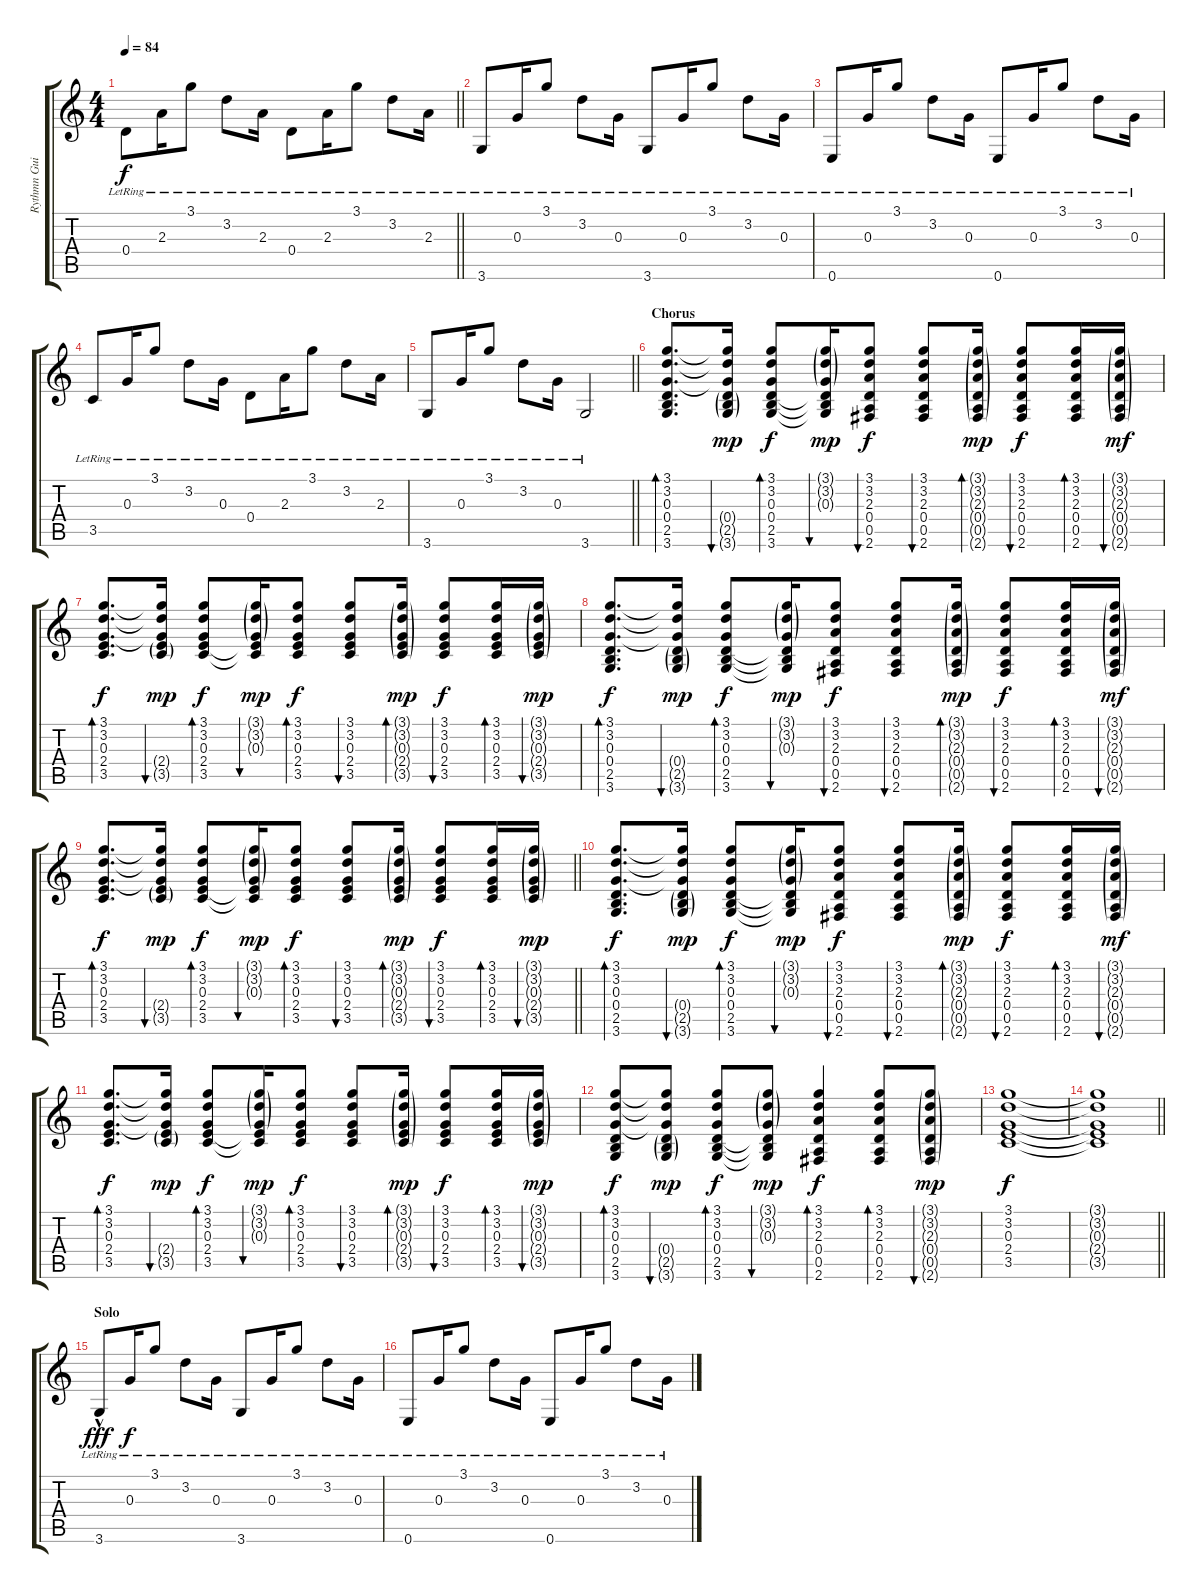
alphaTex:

\track ("Rythmn Guitar" "Rythmn Gui") {instrument acousticguitarsteel}
\staff {score tabs}
\tuning (E4 B3 G3 D3 A2 E2) {hide}
\ts (4 4)
\tempo 84
\clef g2
\barLineRight lightlight
\ks c
0.4{lr}.8{dy f} 2.3{lr}.16 3.1{lr}.8 3.2{lr}.8 2.3{lr}.16 0.4{lr}.8 2.3{lr}.16 3.1{lr}.8 3.2{lr}.8 2.3{lr}.16 |
3.6{lr}.8 0.3{lr}.16 3.1{lr}.8 3.2{lr}.8 0.3{lr}.16 3.6{lr}.8 0.3{lr}.16 3.1{lr}.8 3.2{lr}.8 0.3{lr}.16 |
0.6{lr}.8 0.3{lr}.16 3.1{lr}.8 3.2{lr}.8 0.3{lr}.16 0.6{lr}.8 0.3{lr}.16 3.1{lr}.8 3.2{lr}.8 0.3{lr}.16 |
3.5{lr}.8 0.3{lr}.16 3.1{lr}.8 3.2{lr}.8 0.3{lr}.16 0.4{lr}.8 2.3{lr}.16 3.1{lr}.8 3.2{lr}.8 2.3{lr}.16 |
\barLineRight lightlight
3.6{lr}.8 0.3{lr}.16 3.1{lr}.8 3.2{lr}.8 0.3{lr}.16 3.6{lr}.2 |
\section ("" "Chorus")
(3.1 3.2 0.3 0.4 2.5 3.6).8{d bd 30} (3.1{t} 3.2{t} 0.3{t} 0.4{g} 2.5{g} 3.6{g}).16{bu 30 dy mp} (3.1 3.2 0.3 0.4 2.5 3.6).8{bd 30 dy f} (3.1{g} 3.2{g} 0.3{g} 0.4{t} 2.5{t} 3.6{t}).16{bu 30 dy mp} (3.1 3.2 2.3 0.4 0.5 2.6).8{bu 30 dy f} (3.1 3.2 2.3 0.4 0.5 2.6).8{bu 30} (3.1{g} 3.2{g} 2.3{g} 0.4{g} 0.5{g} 2.6{g}).16{bd 30 dy mp} (3.1 3.2 2.3 0.4 0.5 2.6).8{bu 30 dy f} (3.1 3.2 2.3 0.4 0.5 2.6).16{bd 30} (3.1{g} 3.2{g} 2.3{g} 0.4{g} 0.5{g} 2.6{g}).16{bu 30 dy mf} |
(3.1 3.2 0.3 2.4 3.5).8{d bd 30 dy f} (3.1{t} 3.2{t} 0.3{t} 2.4{g} 3.5{g}).16{bu 30 dy mp} (3.1 3.2 0.3 2.4 3.5).8{bd 30 dy f} (3.1{g} 3.2{g} 0.3{g} 2.4{t} 3.5{t}).16{bu 30 dy mp} (3.1 3.2 0.3 2.4 3.5).8{bd 30 dy f} (3.1 3.2 0.3 2.4 3.5).8{bu 30} (3.1{g} 3.2{g} 0.3{g} 2.4{g} 3.5{g}).16{bd 30 dy mp} (3.1 3.2 0.3 2.4 3.5).8{bu 30 dy f} (3.1 3.2 0.3 2.4 3.5).16{bd 30} (3.1{g} 3.2{g} 0.3{g} 2.4{g} 3.5{g}).16{bu 30 dy mp} |
(3.1 3.2 0.3 0.4 2.5 3.6).8{d bd 30 dy f} (3.1{t} 3.2{t} 0.3{t} 0.4{g} 2.5{g} 3.6{g}).16{bu 30 dy mp} (3.1 3.2 0.3 0.4 2.5 3.6).8{bd 30 dy f} (3.1{g} 3.2{g} 0.3{g} 0.4{t} 2.5{t} 3.6{t}).16{bu 30 dy mp} (3.1 3.2 2.3 0.4 0.5 2.6).8{bu 30 dy f} (3.1 3.2 2.3 0.4 0.5 2.6).8{bu 30} (3.1{g} 3.2{g} 2.3{g} 0.4{g} 0.5{g} 2.6{g}).16{bd 30 dy mp} (3.1 3.2 2.3 0.4 0.5 2.6).8{bu 30 dy f} (3.1 3.2 2.3 0.4 0.5 2.6).16{bd 30} (3.1{g} 3.2{g} 2.3{g} 0.4{g} 0.5{g} 2.6{g}).16{bu 30 dy mf} |
\barLineRight lightlight
(3.1 3.2 0.3 2.4 3.5).8{d bd 30 dy f} (3.1{t} 3.2{t} 0.3{t} 2.4{g} 3.5{g}).16{bu 30 dy mp} (3.1 3.2 0.3 2.4 3.5).8{bd 30 dy f} (3.1{g} 3.2{g} 0.3{g} 2.4{t} 3.5{t}).16{bu 30 dy mp} (3.1 3.2 0.3 2.4 3.5).8{bd 30 dy f} (3.1 3.2 0.3 2.4 3.5).8{bu 30} (3.1{g} 3.2{g} 0.3{g} 2.4{g} 3.5{g}).16{bd 30 dy mp} (3.1 3.2 0.3 2.4 3.5).8{bu 30 dy f} (3.1 3.2 0.3 2.4 3.5).16{bd 30} (3.1{g} 3.2{g} 0.3{g} 2.4{g} 3.5{g}).16{bu 30 dy mp} |
(3.1 3.2 0.3 0.4 2.5 3.6).8{d bd 30 dy f} (3.1{t} 3.2{t} 0.3{t} 0.4{g} 2.5{g} 3.6{g}).16{bu 30 dy mp} (3.1 3.2 0.3 0.4 2.5 3.6).8{bd 30 dy f} (3.1{g} 3.2{g} 0.3{g} 0.4{t} 2.5{t} 3.6{t}).16{bu 30 dy mp} (3.1 3.2 2.3 0.4 0.5 2.6).8{bu 30 dy f} (3.1 3.2 2.3 0.4 0.5 2.6).8{bu 30} (3.1{g} 3.2{g} 2.3{g} 0.4{g} 0.5{g} 2.6{g}).16{bd 30 dy mp} (3.1 3.2 2.3 0.4 0.5 2.6).8{bu 30 dy f} (3.1 3.2 2.3 0.4 0.5 2.6).16{bd 30} (3.1{g} 3.2{g} 2.3{g} 0.4{g} 0.5{g} 2.6{g}).16{bu 30 dy mf} |
(3.1 3.2 0.3 2.4 3.5).8{d bd 30 dy f} (3.1{t} 3.2{t} 0.3{t} 2.4{g} 3.5{g}).16{bu 30 dy mp} (3.1 3.2 0.3 2.4 3.5).8{bd 30 dy f} (3.1{g} 3.2{g} 0.3{g} 2.4{t} 3.5{t}).16{bu 30 dy mp} (3.1 3.2 0.3 2.4 3.5).8{bd 30 dy f} (3.1 3.2 0.3 2.4 3.5).8{bu 30} (3.1{g} 3.2{g} 0.3{g} 2.4{g} 3.5{g}).16{bd 30 dy mp} (3.1 3.2 0.3 2.4 3.5).8{bu 30 dy f} (3.1 3.2 0.3 2.4 3.5).16{bd 30} (3.1{g} 3.2{g} 0.3{g} 2.4{g} 3.5{g}).16{bu 30 dy mp} |
(3.1 3.2 0.3 0.4 2.5 3.6).8{bd 30 dy f} (3.1{t} 3.2{t} 0.3{t} 0.4{g} 2.5{g} 3.6{g}).8{bu 30 dy mp} (3.1 3.2 0.3 0.4 2.5 3.6).8{bd 30 dy f} (3.1{g} 3.2{g} 0.3{g} 0.4{t} 2.5{t} 3.6{t}).8{bu 30 dy mp} (3.1 3.2 2.3 0.4 0.5 2.6).4{bd 30 dy f} (3.1 3.2 2.3 0.4 0.5 2.6).8{bd 30} (3.1{g} 3.2{g} 2.3{g} 0.4{g} 0.5{g} 2.6{g}).8{bu 30 dy mp} |
(3.1 3.2 0.3 2.4 3.5).1{dy f} |
\barLineRight lightlight
(3.1{t} 3.2{t} 0.3{t} 2.4{t} 3.5{t}).1 |
\section ("" "Solo")
3.6{hac lr}.8{dy fff} 0.3{lr}.16{dy f} 3.1{lr}.8 3.2{lr}.8 0.3{lr}.16 3.6{lr}.8 0.3{lr}.16 3.1{lr}.8 3.2{lr}.8 0.3{lr}.16 |
0.6{lr}.8 0.3{lr}.16 3.1{lr}.8 3.2{lr}.8 0.3{lr}.16 0.6{lr}.8 0.3{lr}.16 3.1{lr}.8 3.2{lr}.8 0.3{lr}.16
